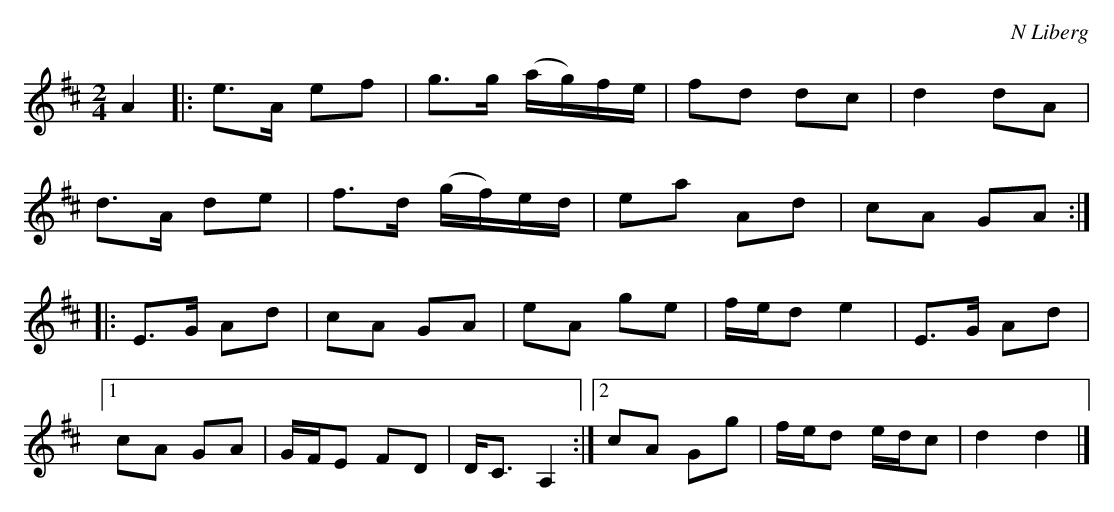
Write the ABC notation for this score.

X:1
C: N Liberg
M: 2/4
L: 1/16
K: D
A4 |: e2>A2 e2f2 | g2>g2 (ag)fe | f2d2 d2c2 | d4 d2A2 |
      d2>A2 d2e2 | f2>d2 (gf)ed | e2a2 A2d2 | c2A2 G2A2 ::
E2>G2 A2d2 | c2A2 G2A2 | e2A2 g2e2 | fed2 e4 | E2>G2 A2d2 |
[1 c2A2 G2A2 | GFE2 F2D2 | D2<C2 A,4 :|2 c2A2 G2g2 | fed2 edc2 | d4 d4 |]
